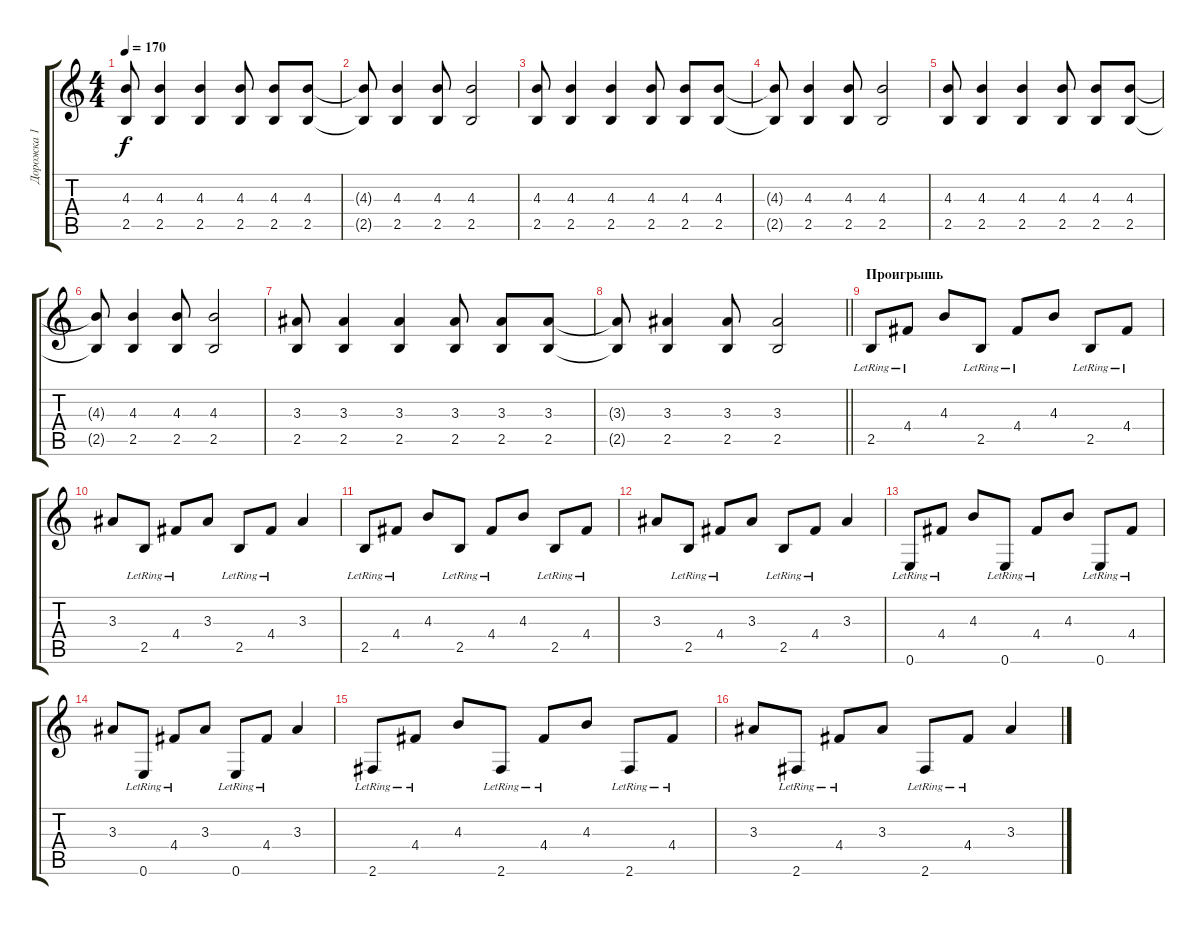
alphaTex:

\track ("Дорожка 1" "Дорожка 1") {instrument electricguitarclean}
\staff {score tabs}
\tuning (E4 B3 G3 D3 A2 E2) {hide}
\ts (4 4)
\tempo 170
\clef g2
\ks c
(4.3 2.5).8{dy f} (4.3 2.5).4 (4.3 2.5).4 (4.3 2.5).8 (4.3 2.5).8 (4.3 2.5).8 |
(4.3{t} 2.5{t}).8 (4.3 2.5).4 (4.3 2.5).8 (4.3 2.5).2 |
(4.3 2.5).8 (4.3 2.5).4 (4.3 2.5).4 (4.3 2.5).8 (4.3 2.5).8 (4.3 2.5).8 |
(4.3{t} 2.5{t}).8 (4.3 2.5).4 (4.3 2.5).8 (4.3 2.5).2 |
(4.3 2.5).8 (4.3 2.5).4 (4.3 2.5).4 (4.3 2.5).8 (4.3 2.5).8 (4.3 2.5).8 |
(4.3{t} 2.5{t}).8 (4.3 2.5).4 (4.3 2.5).8 (4.3 2.5).2 |
(3.3 2.5).8 (3.3 2.5).4 (3.3 2.5).4 (3.3 2.5).8 (3.3 2.5).8 (3.3 2.5).8 |
\barLineRight lightlight
(3.3{t} 2.5{t}).8 (3.3 2.5).4 (3.3 2.5).8 (3.3 2.5).2 |
\section ("" "Проигрышь")
2.5{lr}.8 4.4{lr}.8 4.3.8 2.5{lr}.8 4.4{lr}.8 4.3.8 2.5{lr}.8 4.4{lr}.8 |
3.3.8 2.5{lr}.8 4.4{lr}.8 3.3.8 2.5{lr}.8 4.4{lr}.8 3.3.4 |
2.5{lr}.8 4.4{lr}.8 4.3.8 2.5{lr}.8 4.4{lr}.8 4.3.8 2.5{lr}.8 4.4{lr}.8 |
3.3.8 2.5{lr}.8 4.4{lr}.8 3.3.8 2.5{lr}.8 4.4{lr}.8 3.3.4 |
0.6{lr}.8 4.4{lr}.8 4.3.8 0.6{lr}.8 4.4{lr}.8 4.3.8 0.6{lr}.8 4.4{lr}.8 |
3.3.8 0.6{lr}.8 4.4{lr}.8 3.3.8 0.6{lr}.8 4.4{lr}.8 3.3.4 |
2.6{lr}.8 4.4{lr}.8 4.3.8 2.6{lr}.8 4.4{lr}.8 4.3.8 2.6{lr}.8 4.4{lr}.8 |
3.3.8 2.6{lr}.8 4.4{lr}.8 3.3.8 2.6{lr}.8 4.4{lr}.8 3.3.4
